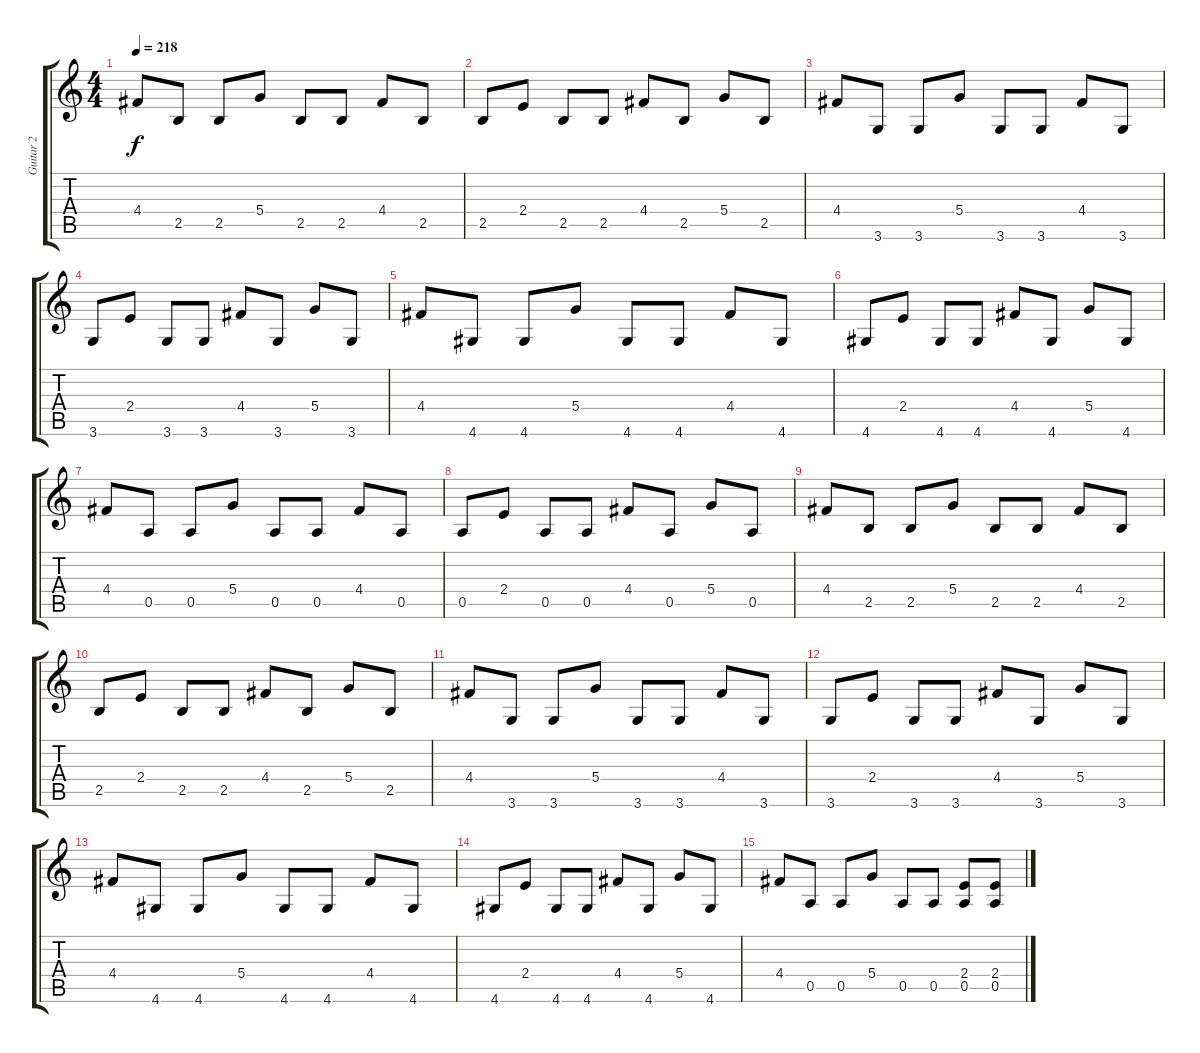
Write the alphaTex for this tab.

\track ("Guitar 2" "Guitar 2") {instrument distortionguitar}
\staff {score tabs}
\tuning (E4 B3 G3 D3 A2 E2) {hide}
\ts (4 4)
\tempo 218
\clef g2
\ks c
4.4.8{dy f} 2.5.8 2.5.8 5.4.8 2.5.8 2.5.8 4.4.8 2.5.8 |
2.5.8 2.4.8 2.5.8 2.5.8 4.4.8 2.5.8 5.4.8 2.5.8 |
4.4.8 3.6.8 3.6.8 5.4.8 3.6.8 3.6.8 4.4.8 3.6.8 |
3.6.8 2.4.8 3.6.8 3.6.8 4.4.8 3.6.8 5.4.8 3.6.8 |
4.4.8 4.6.8 4.6.8 5.4.8 4.6.8 4.6.8 4.4.8 4.6.8 |
4.6.8 2.4.8 4.6.8 4.6.8 4.4.8 4.6.8 5.4.8 4.6.8 |
4.4.8 0.5.8 0.5.8 5.4.8 0.5.8 0.5.8 4.4.8 0.5.8 |
0.5.8 2.4.8 0.5.8 0.5.8 4.4.8 0.5.8 5.4.8 0.5.8 |
4.4.8 2.5.8 2.5.8 5.4.8 2.5.8 2.5.8 4.4.8 2.5.8 |
2.5.8 2.4.8 2.5.8 2.5.8 4.4.8 2.5.8 5.4.8 2.5.8 |
4.4.8 3.6.8 3.6.8 5.4.8 3.6.8 3.6.8 4.4.8 3.6.8 |
3.6.8 2.4.8 3.6.8 3.6.8 4.4.8 3.6.8 5.4.8 3.6.8 |
4.4.8 4.6.8 4.6.8 5.4.8 4.6.8 4.6.8 4.4.8 4.6.8 |
4.6.8 2.4.8 4.6.8 4.6.8 4.4.8 4.6.8 5.4.8 4.6.8 |
4.4.8 0.5.8 0.5.8 5.4.8 0.5.8 0.5.8 (2.4 0.5).8 (2.4 0.5).8
